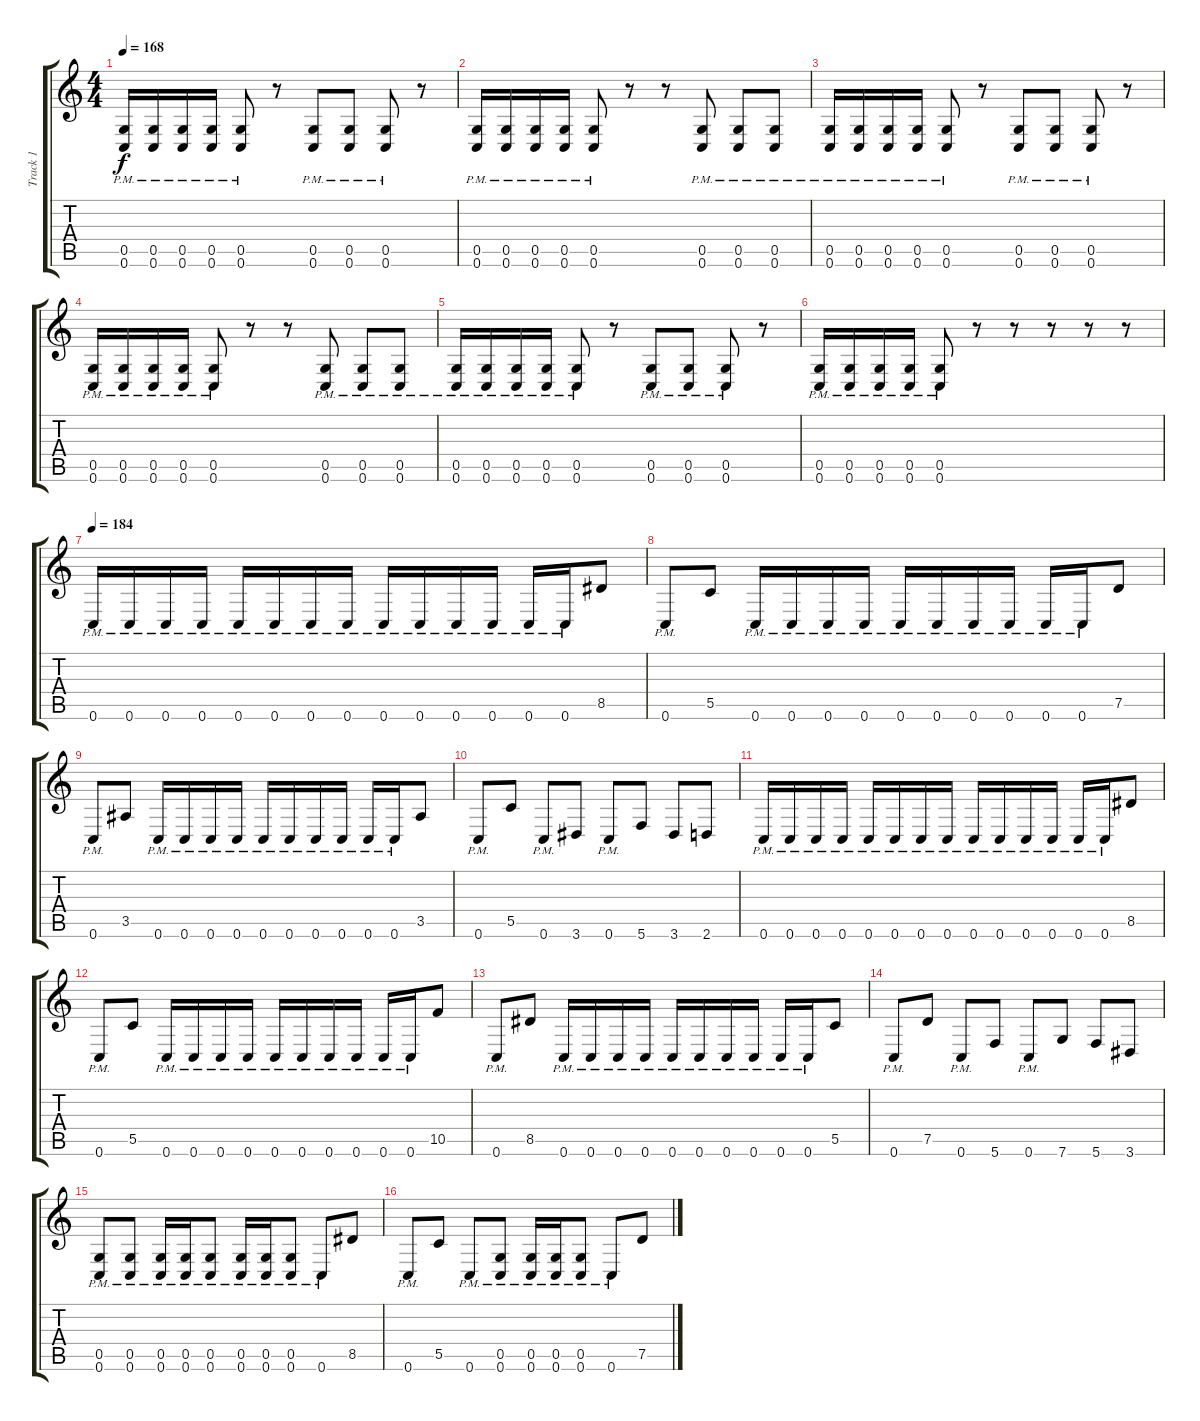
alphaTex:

\track ("Track 1" "Track 1") {instrument distortionguitar}
\staff {score tabs}
\tuning (D4 A3 F3 C3 G2 C2) {hide}
\ts (4 4)
\tempo 168
\clef g2
\ks c
(0.5{pm} 0.6{pm}).16{dy f} (0.5{pm} 0.6{pm}).16 (0.5{pm} 0.6{pm}).16 (0.5{pm} 0.6{pm}).16 (0.5{pm} 0.6{pm}).8 r.8 (0.5{pm} 0.6{pm}).8 (0.5{pm} 0.6{pm}).8 (0.5{pm} 0.6{pm}).8 r.8 |
(0.5{pm} 0.6{pm}).16 (0.5{pm} 0.6{pm}).16 (0.5{pm} 0.6{pm}).16 (0.5{pm} 0.6{pm}).16 (0.5{pm} 0.6{pm}).8 r.8 r.8 (0.5{pm} 0.6{pm}).8 (0.5{pm} 0.6{pm}).8 (0.5{pm} 0.6{pm}).8 |
(0.5{pm} 0.6{pm}).16 (0.5{pm} 0.6{pm}).16 (0.5{pm} 0.6{pm}).16 (0.5{pm} 0.6{pm}).16 (0.5{pm} 0.6{pm}).8 r.8 (0.5{pm} 0.6{pm}).8 (0.5{pm} 0.6{pm}).8 (0.5{pm} 0.6{pm}).8 r.8 |
(0.5{pm} 0.6{pm}).16 (0.5{pm} 0.6{pm}).16 (0.5{pm} 0.6{pm}).16 (0.5{pm} 0.6{pm}).16 (0.5{pm} 0.6{pm}).8 r.8 r.8 (0.5{pm} 0.6{pm}).8 (0.5{pm} 0.6{pm}).8 (0.5{pm} 0.6{pm}).8 |
(0.5{pm} 0.6{pm}).16 (0.5{pm} 0.6{pm}).16 (0.5{pm} 0.6{pm}).16 (0.5{pm} 0.6{pm}).16 (0.5{pm} 0.6{pm}).8 r.8 (0.5{pm} 0.6{pm}).8 (0.5{pm} 0.6{pm}).8 (0.5{pm} 0.6{pm}).8 r.8 |
(0.5{pm} 0.6{pm}).16 (0.5{pm} 0.6{pm}).16 (0.5{pm} 0.6{pm}).16 (0.5{pm} 0.6{pm}).16 (0.5{pm} 0.6{pm}).8 r.8 r.8 r.8 r.8 r.8 |
\tempo 184
0.6{pm}.16 0.6{pm}.16 0.6{pm}.16 0.6{pm}.16 0.6{pm}.16 0.6{pm}.16 0.6{pm}.16 0.6{pm}.16 0.6{pm}.16 0.6{pm}.16 0.6{pm}.16 0.6{pm}.16 0.6{pm}.16 0.6{pm}.16 8.5.8 |
0.6{pm}.8 5.5.8 0.6{pm}.16 0.6{pm}.16 0.6{pm}.16 0.6{pm}.16 0.6{pm}.16 0.6{pm}.16 0.6{pm}.16 0.6{pm}.16 0.6{pm}.16 0.6{pm}.16 7.5.8 |
0.6{pm}.8 3.5.8 0.6{pm}.16 0.6{pm}.16 0.6{pm}.16 0.6{pm}.16 0.6{pm}.16 0.6{pm}.16 0.6{pm}.16 0.6{pm}.16 0.6{pm}.16 0.6{pm}.16 3.5.8 |
0.6{pm}.8 5.5.8 0.6{pm}.8 3.6.8 0.6{pm}.8 5.6.8 3.6.8 2.6.8 |
0.6{pm}.16 0.6{pm}.16 0.6{pm}.16 0.6{pm}.16 0.6{pm}.16 0.6{pm}.16 0.6{pm}.16 0.6{pm}.16 0.6{pm}.16 0.6{pm}.16 0.6{pm}.16 0.6{pm}.16 0.6{pm}.16 0.6{pm}.16 8.5.8 |
0.6{pm}.8 5.5.8 0.6{pm}.16 0.6{pm}.16 0.6{pm}.16 0.6{pm}.16 0.6{pm}.16 0.6{pm}.16 0.6{pm}.16 0.6{pm}.16 0.6{pm}.16 0.6{pm}.16 10.5.8 |
0.6{pm}.8 8.5.8 0.6{pm}.16 0.6{pm}.16 0.6{pm}.16 0.6{pm}.16 0.6{pm}.16 0.6{pm}.16 0.6{pm}.16 0.6{pm}.16 0.6{pm}.16 0.6{pm}.16 5.5.8 |
0.6{pm}.8 7.5.8 0.6{pm}.8 5.6.8 0.6{pm}.8 7.6.8 5.6.8 3.6.8 |
(0.5{pm} 0.6{pm}).8 (0.5{pm} 0.6{pm}).8 (0.5{pm} 0.6{pm}).16 (0.5{pm} 0.6{pm}).16 (0.5{pm} 0.6{pm}).8 (0.5{pm} 0.6{pm}).16 (0.5{pm} 0.6{pm}).16 (0.5{pm} 0.6{pm}).8 0.6{pm}.8 8.5.8 |
0.6{pm}.8 5.5.8 0.6{pm}.8 (0.5{pm} 0.6{pm}).8 (0.5{pm} 0.6{pm}).16 (0.5{pm} 0.6{pm}).16 (0.5{pm} 0.6{pm}).8 0.6{pm}.8 7.5.8
